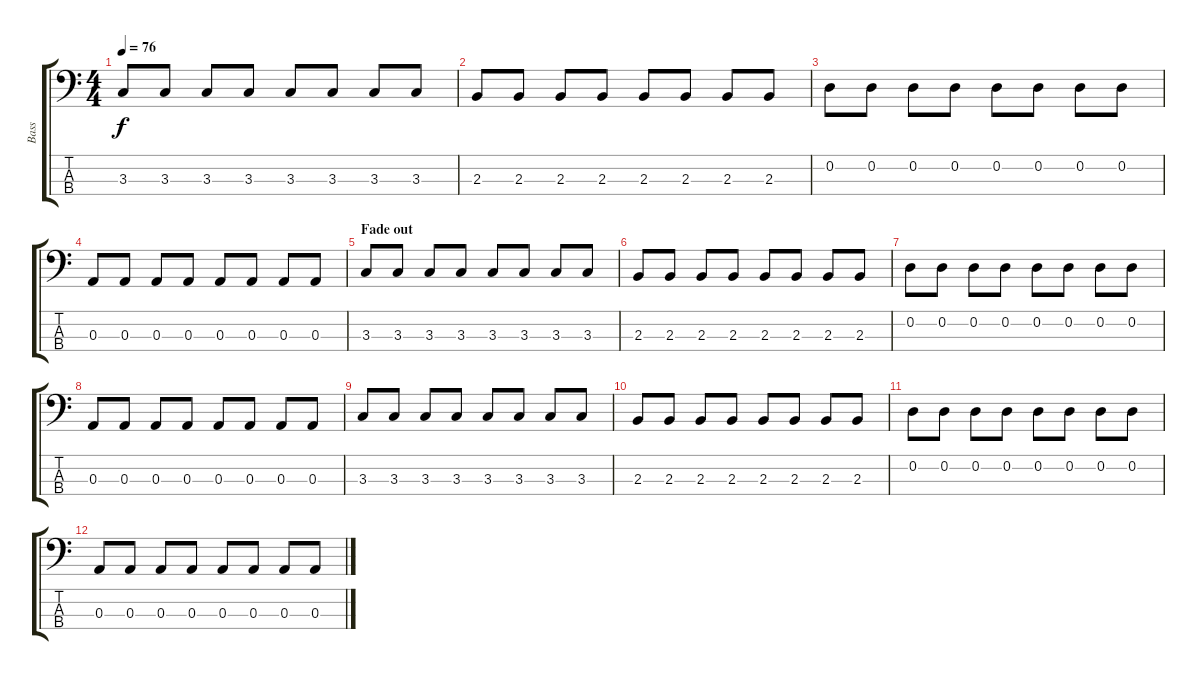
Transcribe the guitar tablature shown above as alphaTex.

\track ("Bass" "Bass") {instrument electricbassfinger}
\staff {score tabs}
\tuning (G2 D2 A1 E1) {hide}
\ts (4 4)
\tempo 76
\clef f4
\ks c
3.3.8{dy f} 3.3.8 3.3.8 3.3.8 3.3.8 3.3.8 3.3.8 3.3.8 |
2.3.8 2.3.8 2.3.8 2.3.8 2.3.8 2.3.8 2.3.8 2.3.8 |
0.2.8 0.2.8 0.2.8 0.2.8 0.2.8 0.2.8 0.2.8 0.2.8 |
0.3.8 0.3.8 0.3.8 0.3.8 0.3.8 0.3.8 0.3.8 0.3.8 |
\section ("" "Fade out")
3.3.8 3.3.8 3.3.8 3.3.8 3.3.8 3.3.8 3.3.8 3.3.8 |
2.3.8 2.3.8 2.3.8 2.3.8 2.3.8 2.3.8 2.3.8 2.3.8 |
0.2.8 0.2.8 0.2.8 0.2.8 0.2.8 0.2.8 0.2.8 0.2.8 |
0.3.8 0.3.8 0.3.8 0.3.8 0.3.8 0.3.8 0.3.8 0.3.8 |
3.3.8 3.3.8 3.3.8 3.3.8 3.3.8 3.3.8 3.3.8 3.3.8 |
2.3.8 2.3.8 2.3.8 2.3.8 2.3.8 2.3.8 2.3.8 2.3.8 |
0.2.8 0.2.8 0.2.8 0.2.8 0.2.8 0.2.8 0.2.8 0.2.8 |
0.3.8 0.3.8 0.3.8 0.3.8 0.3.8 0.3.8 0.3.8 0.3.8
